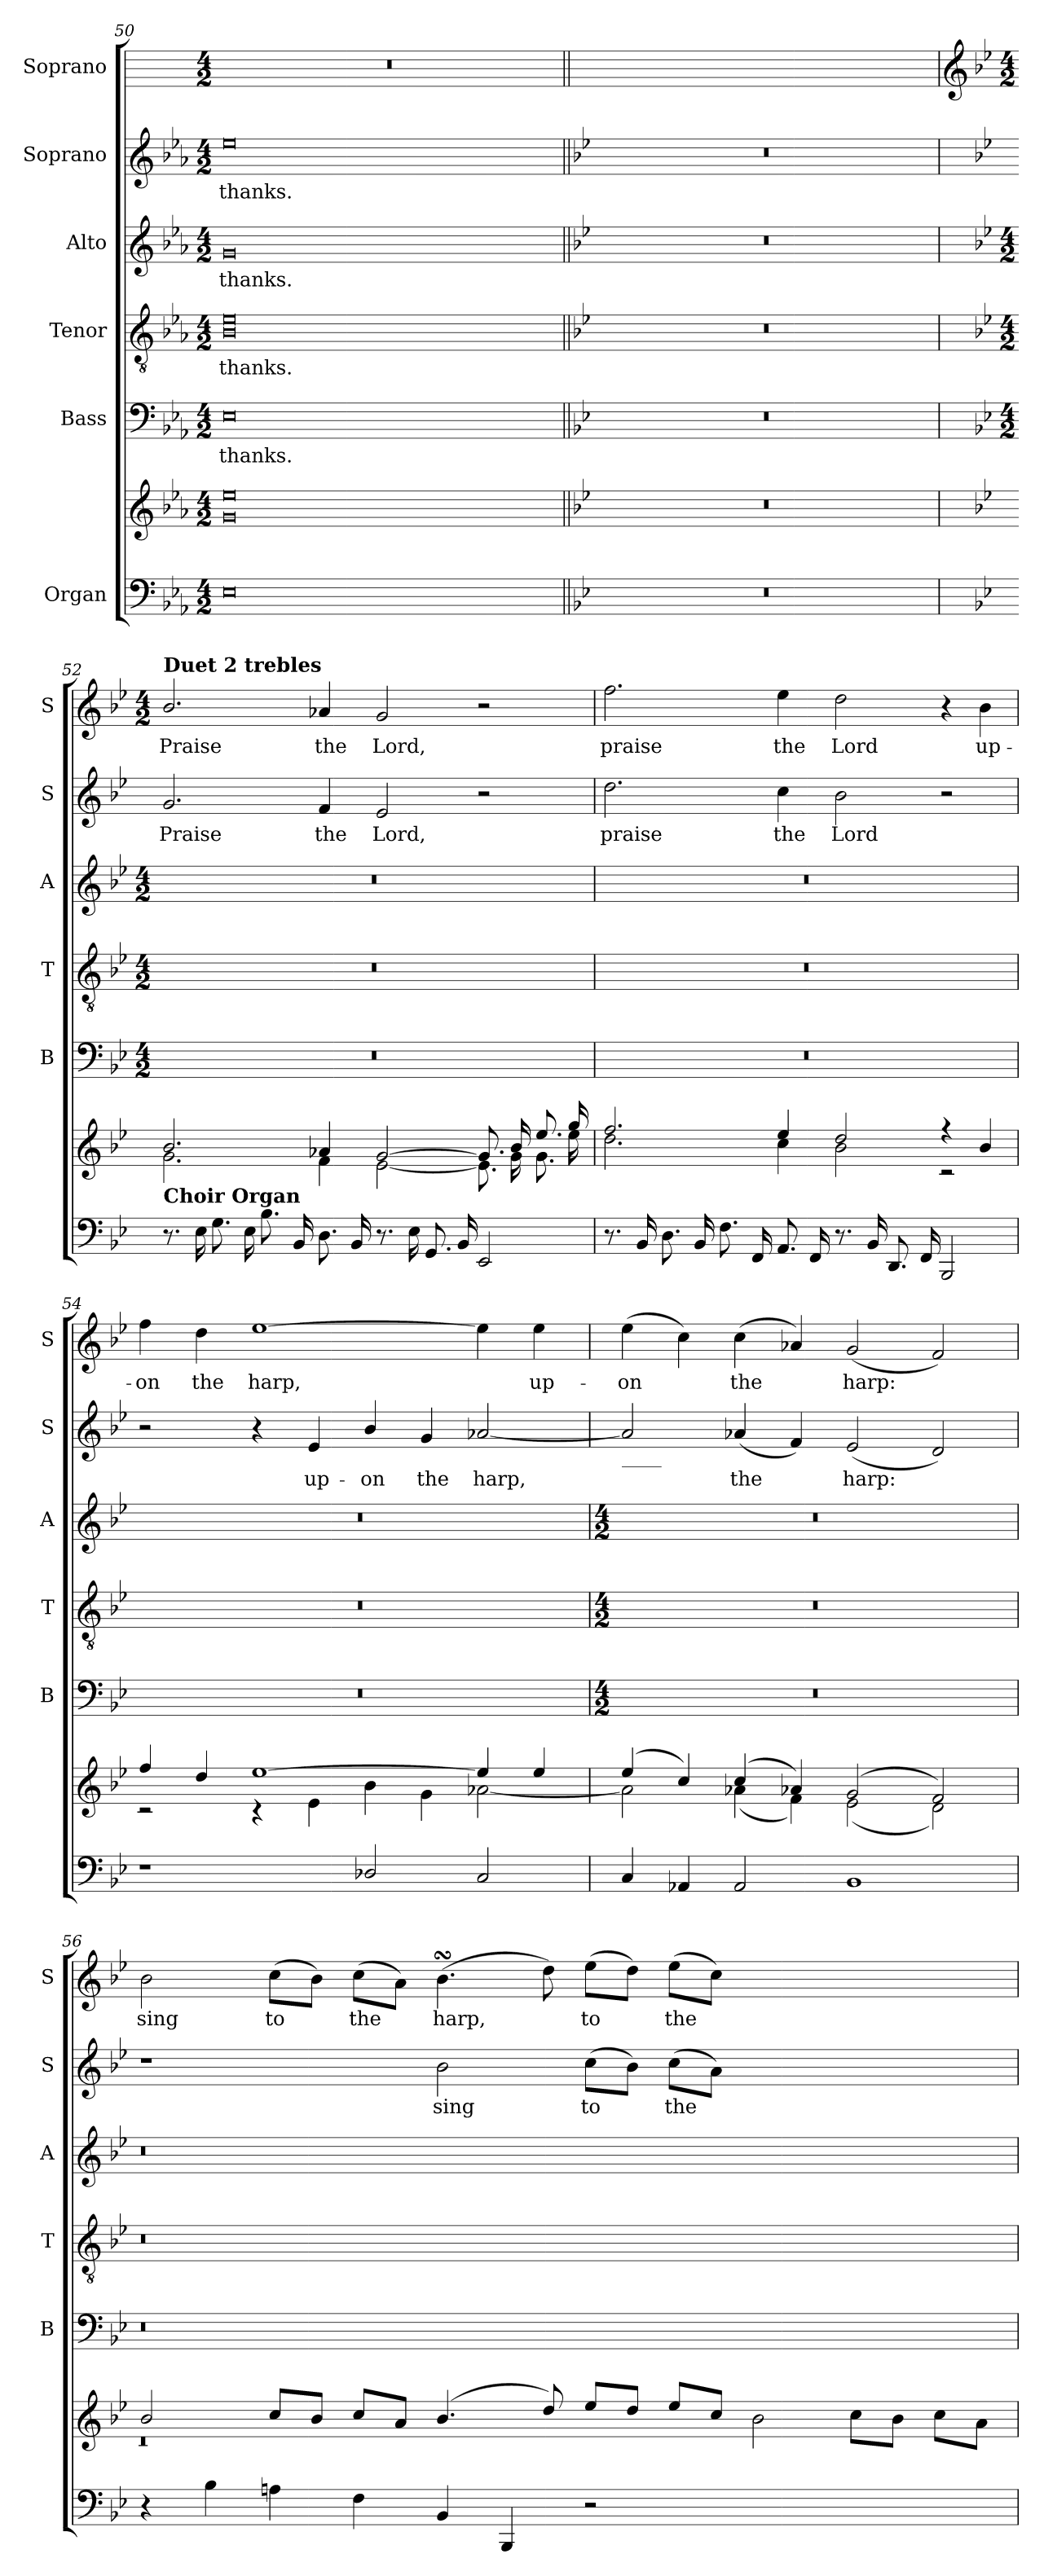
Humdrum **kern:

**kern	**kern	**kern	**text	**kern	**text	**kern	**text	**kern	**text	**kern	**text
*part6	*part6	*part5	*part5	*part4	*part4	*part3	*part3	*part2	*part2	*part1	*part1
*staff7	*staff6	*staff5	*staff5	*staff4	*staff4	*staff3	*staff3	*staff2	*staff2	*staff1	*staff1
*I"Organ	*	*I"Bass	*	*I"Tenor	*	*I"Alto	*	*I"Soprano	*	*I"Soprano	*
*	*	*I'B	*	*I'T	*	*I'A	*	*I'S	*	*I'S	*
*clefF4	*clefG2	*clefF4	*	*clefGv2	*	*clefG2	*	*clefG2	*	*	*
*k[b-e-a-]	*k[b-e-a-]	*k[b-e-a-]	*	*k[b-e-a-]	*	*k[b-e-a-]	*	*k[b-e-a-]	*	*	*
*E-:	*E-:	*E-:	*	*E-:	*	*E-:	*	*E-:	*	*	*
*M4/2	*M4/2	*M4/2	*	*M4/2	*	*M4/2	*	*M4/2	*	*M4/2	*
=50	=50	=50	=50	=50	=50	=50	=50	=50	=50	=50	=50
*^	*^	*	*	*	*	*	*	*	*	*	*
!	!	!	!	!	!LO:LY:b	!	!LO:LY:b	!	!LO:LY:b	!	!LO:LY:b	!	!
0ryy	0E-\	0ee-/	0g\	0E-	thanks.	0B- 0e-	thanks.	0g	thanks.	0ee-	thanks.	0r	.
*v	*v	*	*	*	*	*	*	*	*	*	*	*	*
*	*v	*v	*	*	*	*	*	*	*	*	*	*
=51||	=51||	=51||	=51||	=51||	=51||	=51||	=51||	=51||	=51||	=51||	=51||
*k[b-e-]	*k[b-e-]	*k[b-e-]	*	*k[b-e-]	*	*k[b-e-]	*	*k[b-e-]	*	*	*
*B-:	*B-:	*B-:	*	*B-:	*	*B-:	*	*B-:	*	*	*
0r	0r	0r	.	0r	.	0r	.	0r	.	0ryy	.
!!LO:LB:g=z
=52	=52	=52	=52	=52	=52	=52	=52	=52	=52	=52	=52
*	*	*	*	*	*	*	*	*	*	*clefG2	*
*	*	*	*	*	*	*	*	*	*	*k[b-e-]	*
*	*	*	*	*	*	*	*	*	*	*B-:	*
*	*	*M4/2	*	*M4/2	*	*M4/2	*	*	*	*M4/2	*
*	*^	*	*	*	*	*	*	*	*	*	*
!	!	!	!	!	!	!	!	!	!	!	!LO:TX:a:B:t=Duet 2 trebles	!
!LO:TX:a:B:t=Choir Organ	!	!	!	!	!	!	!	!	!	!	!	!
!	!	!	!	!	!	!	!	!	!	!LO:LY:b	!	!LO:LY:b
8.r	2.b-/	2.g\	0r	.	0r	.	0r	.	2.g	Praise	2.b-/	Praise
16E-LL	.	.	.	.	.	.	.	.	.	.	.	.
8.G	.	.	.	.	.	.	.	.	.	.	.	.
16E-J	.	.	.	.	.	.	.	.	.	.	.	.
8.B-L	.	.	.	.	.	.	.	.	.	.	.	.
16BB-L	.	.	.	.	.	.	.	.	.	.	.	.
!	!	!	!	!	!	!	!	!	!	!LO:LY:b	!	!LO:LY:b
8.D	4a-X/	4f\	.	.	.	.	.	.	4f	the	4a-X	the
16BB-J	.	.	.	.	.	.	.	.	.	.	.	.
!	!	!	!	!	!	!	!	!	!	!LO:LY:b	!	!LO:LY:b
8.r	[2g/	[2e-\	.	.	.	.	.	.	2e-	Lord,	2g	Lord,
16E-LL	.	.	.	.	.	.	.	.	.	.	.	.
8.GG	.	.	.	.	.	.	.	.	.	.	.	.
16BB-J	.	.	.	.	.	.	.	.	.	.	.	.
2EE-	8.g/L]	8.e-\L]	.	.	.	.	.	.	2r	.	2r	.
.	16b-/L	16g\L	.	.	.	.	.	.	.	.	.	.
.	8.ee-/	8.g\	.	.	.	.	.	.	.	.	.	.
.	16gg/J	16ee-\J	.	.	.	.	.	.	.	.	.	.
=53	=53	=53	=53	=53	=53	=53	=53	=53	=53	=53	=53	=53
!	!	!	!	!	!	!	!	!	!	!LO:LY:b	!	!LO:LY:b
8.r	2.ff/	2.dd\	0r	.	0r	.	0r	.	2.dd	praise	2.ff	praise
16BB-LL	.	.	.	.	.	.	.	.	.	.	.	.
8.D	.	.	.	.	.	.	.	.	.	.	.	.
16BB-J	.	.	.	.	.	.	.	.	.	.	.	.
8.FL	.	.	.	.	.	.	.	.	.	.	.	.
16FFL	.	.	.	.	.	.	.	.	.	.	.	.
!	!	!	!	!	!	!	!	!	!	!LO:LY:b	!	!LO:LY:b
8.AA	4ee-/	4cc\	.	.	.	.	.	.	4cc	the	4ee-	the
16FFJ	.	.	.	.	.	.	.	.	.	.	.	.
!	!	!	!	!	!	!	!	!	!	!LO:LY:b	!	!LO:LY:b
8.r	2dd/	2b-\	.	.	.	.	.	.	2b-	Lord	2dd	Lord
16BB-LL	.	.	.	.	.	.	.	.	.	.	.	.
8.DD	.	.	.	.	.	.	.	.	.	.	.	.
16FFJ	.	.	.	.	.	.	.	.	.	.	.	.
2BBB-	4r	2r	.	.	.	.	.	.	2r	.	4r	.
!	!	!	!	!	!	!	!	!	!	!	!	!LO:LY:b
.	4b-/	.	.	.	.	.	.	.	.	.	4b-	up-
=54	=54	=54	=54	=54	=54	=54	=54	=54	=54	=54	=54	=54
!	!	!	!	!	!	!	!	!	!	!	!	!LO:LY:b
1r	4ff/	2r	0r	.	0r	.	0r	.	2r	.	4ff	-on
!	!	!	!	!	!	!	!	!	!	!	!	!LO:LY:b
.	4dd/	.	.	.	.	.	.	.	.	.	4dd	the
!	!	!	!	!	!	!	!	!	!	!	!	!LO:LY:b
.	[1ee-/	4r	.	.	.	.	.	.	4r	.	[1ee-	harp,
!	!	!	!	!	!	!	!	!	!	!LO:LY:b	!	!
.	.	4e-\	.	.	.	.	.	.	4e-	up-	.	.
!	!	!	!	!	!	!	!	!	!	!LO:LY:b	!	!
2D-X/	.	4b-\	.	.	.	.	.	.	4b-/	-on	.	.
!	!	!	!	!	!	!	!	!	!	!LO:LY:b	!	!
.	.	4g\	.	.	.	.	.	.	4g	the	.	.
!	!	!	!	!	!	!	!	!	!	!LO:LY:b	!	!
2C	4ee-/]	[2a-X\	.	.	.	.	.	.	[2a-X	harp,	4ee-]	.
!	!	!	!	!	!	!	!	!	!	!	!	!LO:LY:b
.	4ee-/	.	.	.	.	.	.	.	.	.	4ee-	up-
!!LO:LB:g=z
=55	=55	=55	=55	=55	=55	=55	=55	=55	=55	=55	=55	=55
*	*	*	*M4/2	*	*M4/2	*	*M4/2	*	*	*	*	*
*^	*	*	*	*	*	*	*	*	*	*	*	*
!	!	!	!	!	!	!	!	!	!	!LO:TX:b:t=____	!	!	!
!	!	!	!	!	!	!	!	!	!	!	!	!	!LO:LY:b
0ryy	4C/	(>4ee-/	2a-\]	0r	.	0r	.	0r	.	2a-]	.	(>4ee-	-on
.	4AA-X/	4cc/)	.	.	.	.	.	.	.	.	.	4cc)	.
!	!	!	!	!	!	!	!	!	!	!	!LO:LY:b	!	!LO:LY:b
.	2AA-/	(>4cc/	(<4a-\	.	.	.	.	.	.	(<4a-	the	(<4cc	the
.	.	4a-X/)	4f\)	.	.	.	.	.	.	4f)	.	4a-X)	.
!	!	!	!	!	!	!	!	!	!	!	!LO:LY:b	!	!LO:LY:b
.	1BB-/	(>2g/	(<2e-\	.	.	.	.	.	.	(<2e-	harp:	(<2g	harp:
.	.	2f/)	2d\)	.	.	.	.	.	.	2d)	.	2f)	.
=56	=56	=56	=56	=56	=56	=56	=56	=56	=56	=56	=56	=56	=56
!	!	!	!	!	!	!	!	!	!	!	!	!	!LO:LY:b
4r	0ryy	2b-/	0r	0r	.	0r	.	0r	.	1r	.	2b-	sing
4B-\	.	.	.	.	.	.	.	.	.	.	.	.	.
!	!	!	!	!	!	!	!	!	!	!	!	!	!LO:LY:b
4An\	.	8cc/L	.	.	.	.	.	.	.	.	.	(>8ccL	to
.	.	8b-/J	.	.	.	.	.	.	.	.	.	8b-J)	.
!	!	!	!	!	!	!	!	!	!	!	!	!	!LO:LY:b
4F\	.	8cc/L	.	.	.	.	.	.	.	.	.	(>8ccL	the
.	.	8a/J	.	.	.	.	.	.	.	.	.	8aJ)	.
!	!	!	!	!	!	!	!	!	!	!	!LO:LY:b	!	!LO:LY:b
4BB-/	.	(>4.b-/	.	.	.	.	.	.	.	2b-	sing	(>4.b-sSSs	harp,
4BBB-/	.	.	.	.	.	.	.	.	.	.	.	.	.
.	.	8dd/)	.	.	.	.	.	.	.	.	.	8dd)	.
!	!	!	!	!	!	!	!	!	!	!	!LO:LY:b	!	!LO:LY:b
2r	.	8ee-/L	.	.	.	.	.	.	.	(>8ccL	to	(>8ee-L	to
.	.	8dd/J	.	.	.	.	.	.	.	8b-J)	.	8ddJ)	.
!	!	!	!	!	!	!	!	!	!	!	!LO:LY:b	!	!LO:LY:b
.	.	8ee-/L	.	.	.	.	.	.	.	(>8ccL	the	(>8ee-L	the
.	.	8cc/J	.	.	.	.	.	.	.	8aJ)	.	8ccJ)	.
1ryy	1ryy	1ryy	2b-\	1ryy	.	1ryy	.	1ryy	.	1ryy	.	1ryy	.
.	.	.	8cc\L	.	.	.	.	.	.	.	.	.	.
.	.	.	8b-\J	.	.	.	.	.	.	.	.	.	.
.	.	.	8cc\L	.	.	.	.	.	.	.	.	.	.
.	.	.	8a\J	.	.	.	.	.	.	.	.	.	.
*v	*v	*	*	*	*	*	*	*	*	*	*	*	*
*	*v	*v	*	*	*	*	*	*	*	*	*	*
=	=	=	=	=	=	=	=	=	=	=	=
*-	*-	*-	*-	*-	*-	*-	*-	*-	*-	*-	*-
